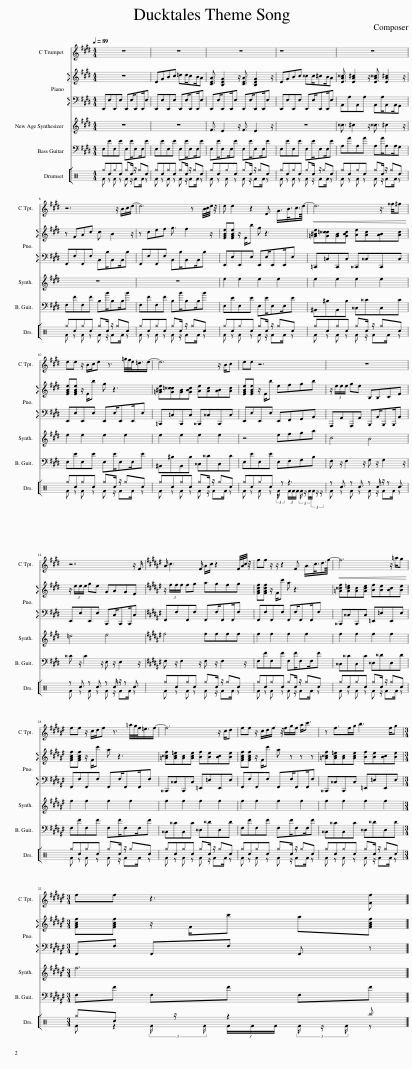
X:1
%%score 1 { 2 | 3 } 4 5 ( 6 7 )
L:1/8
Q:1/4=89
M:4/4
I:linebreak $
K:E
V:1 treble
V:2 treble
V:3 bass
V:4 treble
V:5 bass transpose=-12
V:6 perc
K:none
V:7 perc
K:none
V:1
 z8 | z8 | z8 | z8 | z8 |$ %5
 z6 z/ B/c/e/- | e6 z B/4c/4e/4 z/4 | e e2 z2 E G3/4B3/8c3/4e/8- |!<(! e6 z3/4 ^^f/4^f!<)! |$ ee z/ B/c/e z3/2 =g/4f/4e/<=d/e/- | %10
 e6 z/ B/c | ee z6 | z8 |$ z7 z/ F/ |[K:F#] A/ c3 F/ A/c/ z2 F/4A/4c/4 z/4 | %15
 ff z/ z/ z2 F A3/4c3/8d3/4f/8- |!<(! f6 z/ =a/g!<)! |$ ff z/ c/d/f z3/2 =a/4g/4f/<=e/f/- | f6 z/ c/d | ff z/ c/d/f3/4 z/4 f/g/f/ a<c' | %20
 z f>fg/ b3 f/g |$[M:3/4] ff z3 [Ff] |] %22
V:2
 z8 | EGBc =dd/cB/A | [CEA]3/2 [B,EG]2 z/ [CEA]3/2 [B,EG]2 z/ | EGBc ^^cc/^cB/A | [EA^^c]3/2 [EA^c]2 z/ [EA^^c]3/2 [EA^c]2 z/ |$ %5
 z FAc c3/2 B2 z/ | z cef g3/2 f2 z/ | [EGBe][EGBe] z/ E/b g z3 | [=G^Be][G=c^^c][GB][GBc] [Ae][Ac][AB][Ac] |$ [EGBe][EGBe] z/ E/b g z3 | %10
 [=G^Be][G=c^^c][GB][GBc] [Ae][Ac][AB][Ac] | [EGBe][EGBe] z/ E/b efgb | z/ e/e/e/ ge B,B,CE |$ z/ e/e/e/ ge GAGE |[K:F#] z/ f/f/f/ fg agfg | %15
 [FAcf][FAcf] z/ F/c' a z3 | [=A^^cf][Ac=e][Ac][Ace] [Bf][Be][Bc][Be] |$ [FAcf][FAcf] z/ F/c' a z3 | [=A^^cf][Ac=e][Ac][Ace] [Bf][Be][Bc][Be] | [FAcf][FAcf] z/ F/c' a z z z | %20
 [=A^^cf][Ac=e][Ac][Ace] [Bf][Be][Bc][Be] |$[M:3/4] [FAcf][FAcf] z/ F/c' a[FAcf] |] %22
V:3
 E,,E,E,,E, E,,E,/E,,E,,/E, | E,,E,E,,E, E,,E,/E,,E,,/E, | E,,E,/E,,E,,/E, E,,E,/E,,E,,/E, | E,,E,E,,E, E,,E,/E,,E,,/E, | A,,A,A,,A, A,,A,/A,,A,,/G,, |$ %5
 F,,F,F,,F, B,,B,/B,,B,,/B, | F,,F,F,,F, B,,B,/B,,B,,/B, | E,,E,E,,E, E,,E,/E,,E,,/E, | =C,,=C,C,,C, ^^C,,^^C,C,,C, |$ E,,E,E,,E, E,,E,/E,,E,,/E, | %10
 =C,,=C,C,,C, ^^C,,^^C,C,,C, | E,,E,E,,E, E,,F,,G,,B,, | A,,,A,,A,,,A,, B,,,B,,/B,,,B,,,/B,, |$ E,,E,E,,E, C,,C,/C,,C,,/C, |[K:F#] F,,F,F,,F, F,,F,/F,,F,,/F, | %15
 F,,F,F,,F, F,,F,/F,,F,,/F, | ^^C,,^^C,C,,C, =E,,=E,E,,E, |$ F,,F,F,,F, F,,F,/F,,F,,/F, | ^^C,,^^C,C,,C, =E,,=E,E,,E, | F,,F,F,,F, F,,F,/F,,F,,/F, | %20
 ^^C,,^^C,C,,C, =E,,=E,E,,E, |$[M:3/4] F,,F, F,,F, F,, z |] %22
V:4
 z8 | z8 | F3/2 E2 z/ F3/2 E2 z/ | z8 | ^^c3/2 ^c2 z/ ^^c3/2 ^c2 z/ |$ %5
 z8 | z8 | e2 e2 e2 e2 | e2 e2 e2 e2 |$ e2 e2 e2 e2 | %10
 e2 e2 e2 e2 | z4 efgb | c4 B4 |$ =d4 e4 |[K:F#] f4 ffff | %15
 f2 f2 f2 f2 | f2 f2 f2 f2 |$ f2 f2 f2 f2 | f2 f2 f2 f2 | f2 f2 f2 f2 | %20
 f2 f2 f2 f2 |$[M:3/4] f6 |] %22
V:5
 E,EE,E E,E/E,E,/E | E,EE,E E,E/E,E,/E | E,E/E,E,/E E,E/E,E,/E | E,EE,E E,E/E,E,/E | A,AA,A A,A/A,A,/G, |$ %5
 F,FF,F B,B/B,B,/B | F,FF,F B,B/B,B,/B | E,EE,E E,E/E,E,/E | ^B,,^B,B,,B, ^^C,^^CC,C |$ E,EE,E E,E/E,E,/E | %10
 ^B,,^B,B,,B, ^^C,^^CC,C | E,EE,E E,F,G,B, | F, z/ F,2 z/ G, z/ G,2 z/ |$ ^^C z/ C2 z/ E, z/ E,2 z/ |[K:F#] F, z/ F,2 z/ F, z/ F,2 z/ | %15
 F,FF,F F,F/F,F,/F | ^^C,^^CC,C ^^D,^^DD,D |$ F,FF,F F,F/F,F,/F | ^^C,^^CC,C ^^D,^^DD,D | F,FF,F F,F/F,F,/F | %20
 ^^C,^^CC,C ^^D,^^DD,D |$[M:3/4] F,F F,F F,F |] %22
V:6
[K:C] ^gc^gc ^gc/ z/ ^gc | ^gc^gc ^gc/ z/ ^gc | ^gc^gc ^gc/ z/ ^gc | ^gc^gc ^gc/ z/ ^gc | ^gc^gc ^gc/ z/ ^gc |$ %5
 ^gc^gc ^gc/ z/ ^gc | ^gc^gc ^gc/ z/ ^gc | ^gc^gc ^gc/ z/ ^gc | ^gc^gc ^gc/ z/ ^gc |$ ^gc^gc ^gc/ z/ ^gc | %10
 ^gc^gc ^gc/ z/ ^gc | ^gc^gc (3:2:2F/ z z3 | z c z c z c/ z/ z c |$ z c z c z c/ z/ z c | ^gc^gc ^gc/ z/ ^gc | %15
 ^gc^gc ^gc/ z/ ^gc | ^gc^gc ^gc/ z/ ^gc |$ ^gc^gc ^gc/ z/ ^gc | ^gc^gc ^gc/ z/ ^gc | ^gc^gc ^gc/ z/ ^gc | %20
 ^gc^gc ^gc/ z/ ^gc |$[M:3/4] ^gc (3F/ z/ F/ z2 ^b |] %22
V:7
[K:C] F z F z F z/ FF/ z | F z F z F z/ FF/ z | F z F z F z/ FF/ z | F z F z F z/ FF/ z | F z F z F z/ FF/ z |$ %5
 F z F z F z/ FF/ z | F z F z F z/ FF/ z | F z F z F z/ FF/ z | F z F z F z/ FF/ z |$ F z F z F z/ FF/ z | %10
 F z F z F z/ FF/ z | F z F z z (3F/F/F/ (3F/ z/ F/(3F/ z/ z/ | F z F z F z/ FF/ z |$ F z F z F z/ FF/ z | F z F z F z/ FF/ z | %15
 F z F z F z/ FF/ z | F z F z F z/ FF/ z |$ F z F z F z/ FF/ z | F z F z F z/ FF/ z | F z F z F z/ FF/ z | %20
 F z F z F z/ FF/ z |$[M:3/4] F z2 (3F/F/F/ (3F/ z/ F/ z |] %22
